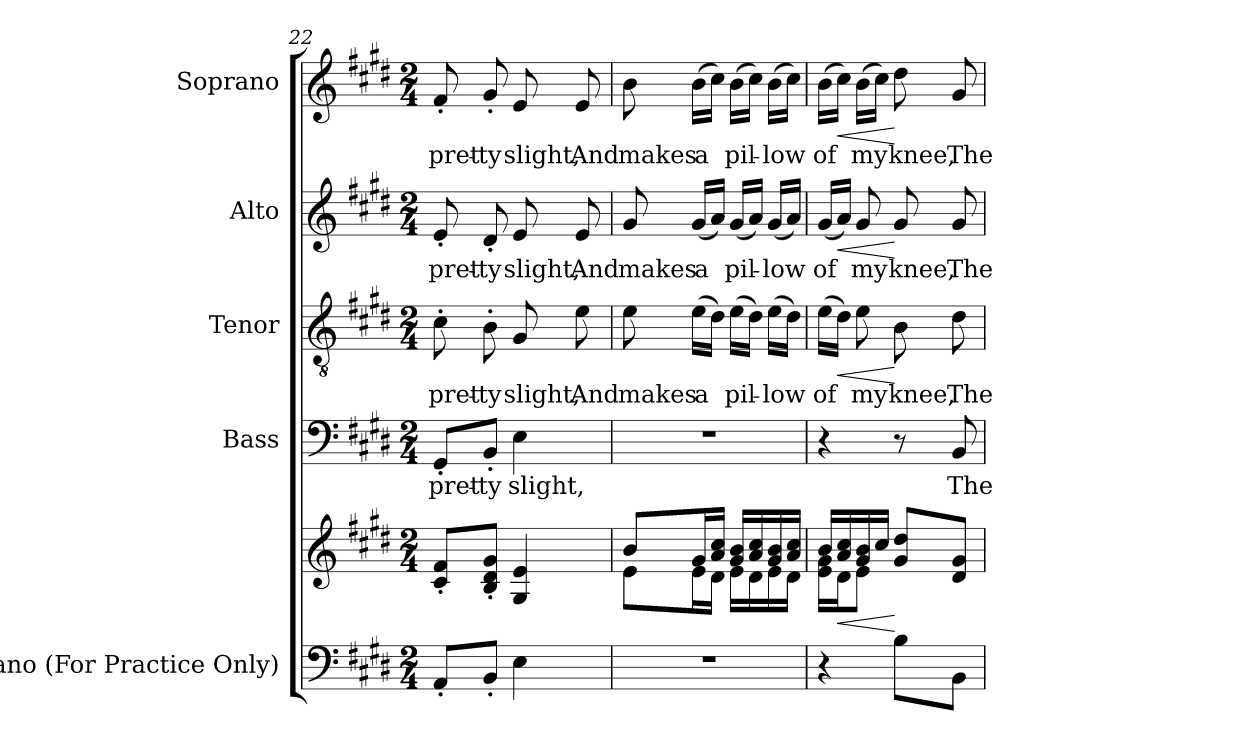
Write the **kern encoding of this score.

**kern	**kern	**dynam	**kern	**text	**kern	**text	**dynam	**kern	**text	**dynam	**kern	**text	**dynam
*part5	*part5	*part5	*part4	*part4	*part3	*part3	*part3	*part2	*part2	*part2	*part1	*part1	*part1
*staff6	*staff5	*staff5/6	*staff4	*staff4	*staff3	*staff3	*staff3	*staff2	*staff2	*staff2	*staff1	*staff1	*staff1
*I"Piano (For Practice Only)	*	*	*I"Bass	*	*I"Tenor	*	*	*I"Alto	*	*	*I"Soprano	*	*
*I'Pno.	*	*	*I'B.	*	*I'T.	*	*	*I'A.	*	*	*I'S.	*	*
!!LO:PB:g=z
*clefF4	*clefG2	*	*clefF4	*	*clefGv2	*	*	*clefG2	*	*	*clefG2	*	*
*	*	*	*	*	*ITrd7c12	*	*	*	*	*	*	*	*
*k[f#c#g#d#]	*k[f#c#g#d#]	*	*k[f#c#g#d#]	*	*k[f#c#g#d#]	*	*	*k[f#c#g#d#]	*	*	*k[f#c#g#d#]	*	*
*E:	*E:	*	*E:	*	*E:	*	*	*E:	*	*	*E:	*	*
*M2/4	*M2/4	*	*M2/4	*	*M2/4	*	*	*M2/4	*	*	*M2/4	*	*
=22	=22	=22	=22	=22	=22	=22	=22	=22	=22	=22	=22	=22	=22
!	!	!	!	!LO:LY:b:color=#000000	!	!	!	!	!	!	!	!	!
!	!	!	!	!	!	!LO:LY:b:color=#000000	!	!	!	!	!	!	!
!	!	!	!	!	!	!	!	!	!LO:LY:b:color=#000000	!	!	!	!
!	!	!	!	!	!	!	!	!	!	!	!	!LO:LY:b:color=#000000	!
8AA'i/L	8c#i/' 8f#i'L	.	8GG#'i/L	pret-	8C#'i\	pret-	.	8e'i/	pret-	.	8f#'i/	pret-	.
!	!	!	!	!LO:LY:b:color=#000000	!	!	!	!	!	!	!	!	!
!	!	!	!	!	!	!LO:LY:b:color=#000000	!	!	!	!	!	!	!
!	!	!	!	!	!	!	!	!	!LO:LY:b:color=#000000	!	!	!	!
!	!	!	!	!	!	!	!	!	!	!	!	!LO:LY:b:color=#000000	!
8BB'i/J	8Bi/' 8d#i' 8g#i'J	.	8BB'i/J	-ty	8BB'i\	-ty	.	8d#'i/	-ty	.	8g#'i/	-ty	.
!	!	!	!	!LO:LY:b:color=#000000	!	!	!	!	!	!	!	!	!
!	!	!	!	!	!	!LO:LY:b:color=#000000	!	!	!	!	!	!	!
!	!	!	!	!	!	!	!	!	!LO:LY:b:color=#000000	!	!	!	!
!	!	!	!	!	!	!	!	!	!	!	!	!LO:LY:b:color=#000000	!
4Ei\	4G#i/ 4ei	.	4Ei\	slight,	8GG#i/	slight,	.	8ei/	slight,	.	8ei/	slight,	.
!	!	!	!	!	!	!LO:LY:b:color=#000000	!	!	!	!	!	!	!
!	!	!	!	!	!	!	!	!	!LO:LY:b:color=#000000	!	!	!	!
!	!	!	!	!	!	!	!	!	!	!	!	!LO:LY:b:color=#000000	!
.	.	.	.	.	8Ei\	And	.	8ei/	And	.	8ei/	And	.
=23	=23	=23	=23	=23	=23	=23	=23	=23	=23	=23	=23	=23	=23
!LO:N:vis=1	!	!	!LO:N:vis=1	!	!	!	!	!	!	!	!	!	!
*	*^	*	*	*	*	*	*	*	*	*	*	*	*
!	!	!	!	!	!	!	!LO:LY:b:color=#000000	!	!	!	!	!	!	!
!	!	!	!	!	!	!	!	!	!	!LO:LY:b:color=#000000	!	!	!	!
!	!	!	!	!	!	!	!	!	!	!	!	!	!LO:LY:b:color=#000000	!
2r	8bi/L	8ei\L	.	2r	.	8Ei\	makes	.	8g#i/	makes	.	8bi\	makes	.
!	!	!	!	!	!	!	!LO:LY:b:color=#000000	!	!	!	!	!	!	!
!	!	!	!	!	!	!	!	!	!	!LO:LY:b:color=#000000	!	!	!	!
!	!	!	!	!	!	!	!	!	!	!	!	!	!LO:LY:b:color=#000000	!
.	16g#i/L	16ei\L	.	.	.	(16Ei\LL	a	.	(16g#i/LL	a	.	(16bi\LL	a	.
.	16ai/ 16cc#iJJ	16d#i\JJ	.	.	.	16D#i\JJ)	.	.	16ai/JJ)	.	.	16cc#i\JJ)	.	.
!	!	!	!	!	!	!	!LO:LY:b:color=#000000	!	!	!	!	!	!	!
!	!	!	!	!	!	!	!	!	!	!LO:LY:b:color=#000000	!	!	!	!
!	!	!	!	!	!	!	!	!	!	!	!	!	!LO:LY:b:color=#000000	!
.	16g#i/ 16biLL	16ei\LL	.	.	.	(16Ei\LL	pil-	.	(16g#i/LL	pil-	.	(16bi\LL	pil-	.
.	16ai/ 16cc#i	16d#i\	.	.	.	16D#i\JJ)	.	.	16ai/JJ)	.	.	16cc#i\JJ)	.	.
!	!	!	!	!	!	!	!LO:LY:b:color=#000000	!	!	!	!	!	!	!
!	!	!	!	!	!	!	!	!	!	!LO:LY:b:color=#000000	!	!	!	!
!	!	!	!	!	!	!	!	!	!	!	!	!	!LO:LY:b:color=#000000	!
.	16g#i/ 16bi	16ei\	.	.	.	(16Ei\LL	-low	.	(16g#i/LL	-low	.	(16bi\LL	-low	.
.	16ai/ 16cc#iJJ	16d#i\JJ	.	.	.	16D#i\JJ)	.	.	16ai/JJ)	.	.	16cc#i\JJ)	.	.
=24	=24	=24	=24	=24	=24	=24	=24	=24	=24	=24	=24	=24	=24	=24
!	!	!	!	!	!	!	!LO:LY:b:color=#000000	!	!	!	!	!	!	!
!	!	!	!	!	!	!	!	!	!	!LO:LY:b:color=#000000	!	!	!	!
!	!	!	!	!	!	!	!	!	!	!	!	!	!LO:LY:b:color=#000000	!
4r	16bi/LL	16ei\ 16g#iLL	.	4r	.	(16Ei\LL	of	.	(16g#i/LL	of	.	(16bi\LL	of	.
!	!	!	!LO:HP:b	!	!	!	!	!LO:HP:b	!	!	!LO:HP:b	!	!	!LO:HP:b
.	16ai/ 16cc#i	16d#i\J	<	.	.	16D#i\JJ)	.	<	16ai/JJ)	.	<	16cc#i\JJ)	.	<
!	!	!	!	!	!	!	!LO:LY:b:color=#000000	!	!	!	!	!	!	!
!	!	!	!	!	!	!	!	!	!	!LO:LY:b:color=#000000	!	!	!	!
!	!	!	!	!	!	!	!	!	!	!	!	!	!LO:LY:b:color=#000000	!
.	16g#i/ 16bi	8ei\J	.	.	.	8Ei\	my	.	8g#i/	my	.	(16bi\LL	my	.
.	16cc#i/JJ	.	.	.	.	.	.	.	.	.	.	16cc#i\JJ)	.	.
!	!	!	!	!	!	!	!LO:LY:b:color=#000000	!	!	!	!	!	!	!
!	!	!	!	!	!	!	!	!	!	!LO:LY:b:color=#000000	!	!	!	!
!	!	!	!	!	!	!	!	!	!	!	!	!	!LO:LY:b:color=#000000	!
8Bi\L	8g#i/ 8dd#iL	4ryy	[	8r	.	8BBi\	knee,	[	8g#i/	knee,	[	8dd#i\	knee,	[
!	!	!	!	!	!LO:LY:b:color=#000000	!	!	!	!	!	!	!	!	!
!	!	!	!	!	!	!	!LO:LY:b:color=#000000	!	!	!	!	!	!	!
!	!	!	!	!	!	!	!	!	!	!LO:LY:b:color=#000000	!	!	!	!
!	!	!	!	!	!	!	!	!	!	!	!	!	!LO:LY:b:color=#000000	!
8BBi\J	8d#i/ 8g#iJ	.	.	8BBi/	The	8D#i\	The	.	8g#i/	The	.	8g#i/	The	.
*	*v	*v	*	*	*	*	*	*	*	*	*	*	*	*
=	=	=	=	=	=	=	=	=	=	=	=	=	=
*-	*-	*-	*-	*-	*-	*-	*-	*-	*-	*-	*-	*-	*-
